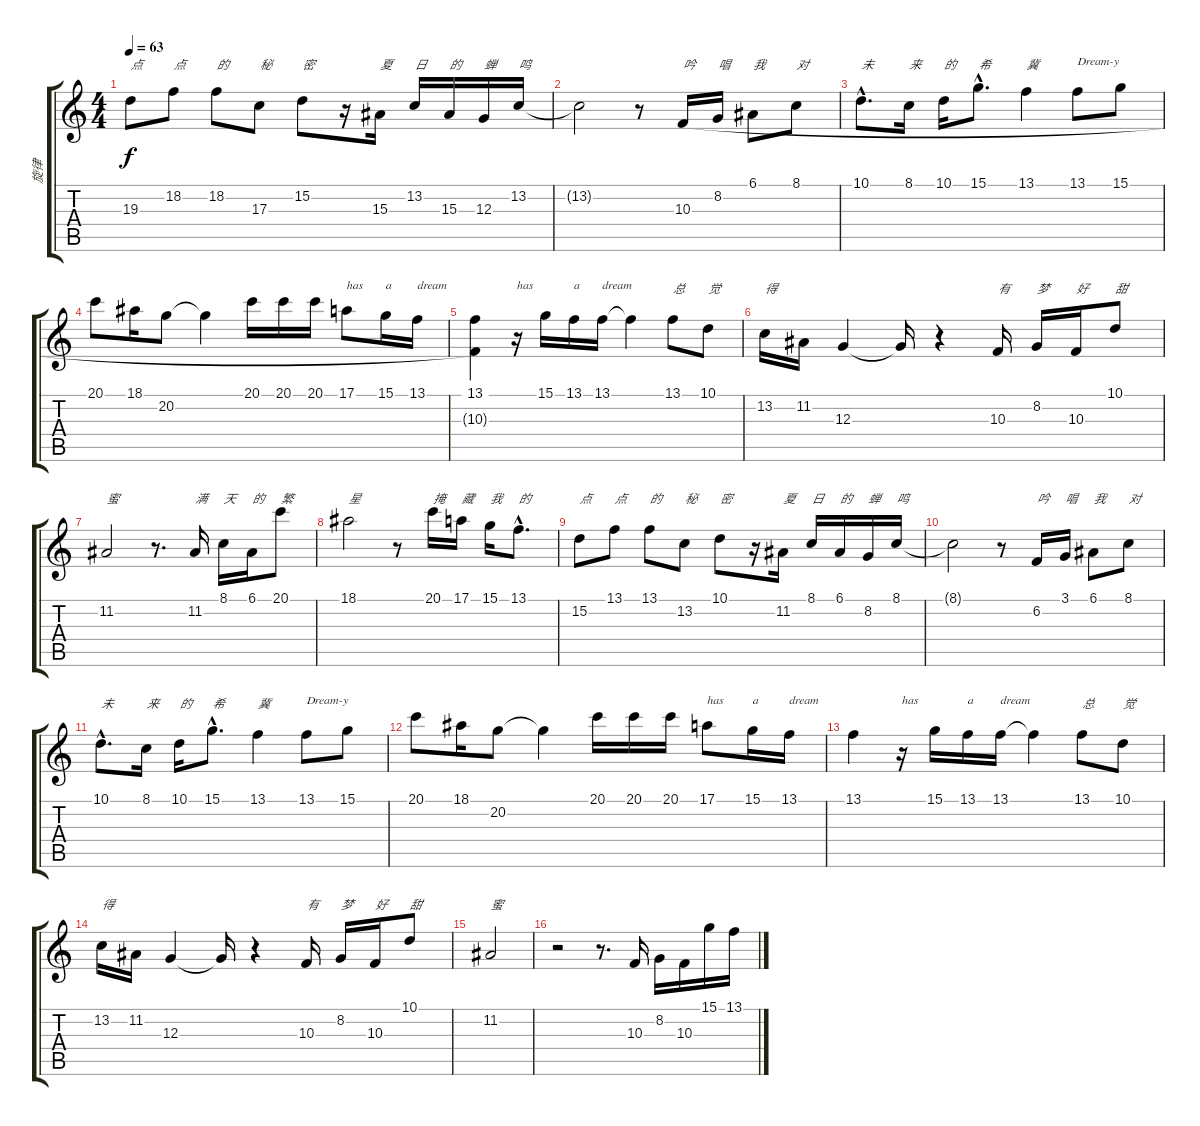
\track ("旋律" "旋律") {instrument synthvoice}
\staff {score tabs}
\tuning (E4 B3 G3 D3 A2 E2) {hide}
\ts (4 4)
\tempo 63
\clef g2
\ks c
19.3.8{txt "点" dy f} 18.2.8{txt "点"} 18.2.8{txt "的"} 17.3.8{txt "秘"} 15.2.8{txt "密"} r.16 15.3.16{txt "夏"} 13.2.16{txt "日"} 15.3.16{txt "的"} 12.3.16{txt "蝉"} 13.2.16{txt "鸣"} |
13.2{t}.2 r.8 10.3.16{txt "吟"} 8.2.16{txt "唱"} 6.1.8{txt "我"} 8.1.8{txt "对"} |
10.1{hac}.8{d txt "未"} 8.1.16{txt "来"} 10.1.16{txt "的"} 15.1{hac}.8{d txt "希"} 13.1.4{txt "冀"} 13.1.8{txt "Dream-y"} 15.1.8 |
20.1.8 18.1.16 20.2.8 20.2{t}.4 20.1.16 20.1.16 20.1.16 17.1.8{txt "has "} 15.1.16{txt "a "} 13.1.16{txt "dream "} |
(13.1 10.3{t}).4 r.16{txt "has "} 15.1.16 13.1.16{txt "a"} 13.1.16{txt "dream "} 13.1{t}.4 13.1.8{txt "总"} 10.1.8{txt "觉"} |
13.2.16{txt "得"} 11.2.16 12.3.4 12.3{t}.16 r.4 10.3.16{txt "有"} 8.2.16{txt "梦"} 10.3.16{txt "好"} 10.1.8{txt "甜"} |
11.2.2{txt "蜜"} r.8{d} 11.2.16{txt "满"} 8.1.16{txt "天"} 6.1.16{txt "的"} 20.1.8{txt "繁"} |
18.1.2{txt "星"} r.8 20.1.16{txt "掩"} 17.1.16{txt "藏"} 15.1.16{txt "我"} 13.1{hac}.8{d txt "的"} |
15.2.8{txt "点"} 13.1.8{txt "点"} 13.1.8{txt "的"} 13.2.8{txt "秘"} 10.1.8{txt "密"} r.16 11.2.16{txt "夏"} 8.1.16{txt "日"} 6.1.16{txt "的"} 8.2.16{txt "蝉"} 8.1.16{txt "鸣"} |
8.1{t}.2 r.8 6.2.16{txt "吟"} 3.1.16{txt "唱"} 6.1.8{txt "我"} 8.1.8{txt "对"} |
10.1{hac}.8{d txt "未"} 8.1.16{txt "来"} 10.1.16{txt "的"} 15.1{hac}.8{d txt "希"} 13.1.4{txt "冀"} 13.1.8{txt "Dream-y"} 15.1.8 |
20.1.8 18.1.16 20.2.8 20.2{t}.4 20.1.16 20.1.16 20.1.16 17.1.8{txt "has "} 15.1.16{txt "a "} 13.1.16{txt "dream "} |
13.1.4 r.16{txt "has "} 15.1.16 13.1.16{txt "a"} 13.1.16{txt "dream "} 13.1{t}.4 13.1.8{txt "总"} 10.1.8{txt "觉"} |
13.2.16{txt "得"} 11.2.16 12.3.4 12.3{t}.16 r.4 10.3.16{txt "有"} 8.2.16{txt "梦"} 10.3.16{txt "好"} 10.1.8{txt "甜"} |
11.2.2{txt "蜜"} |
r.2 r.8{d} 10.3.16 8.2.16 10.3.16 15.1.16 13.1.16
